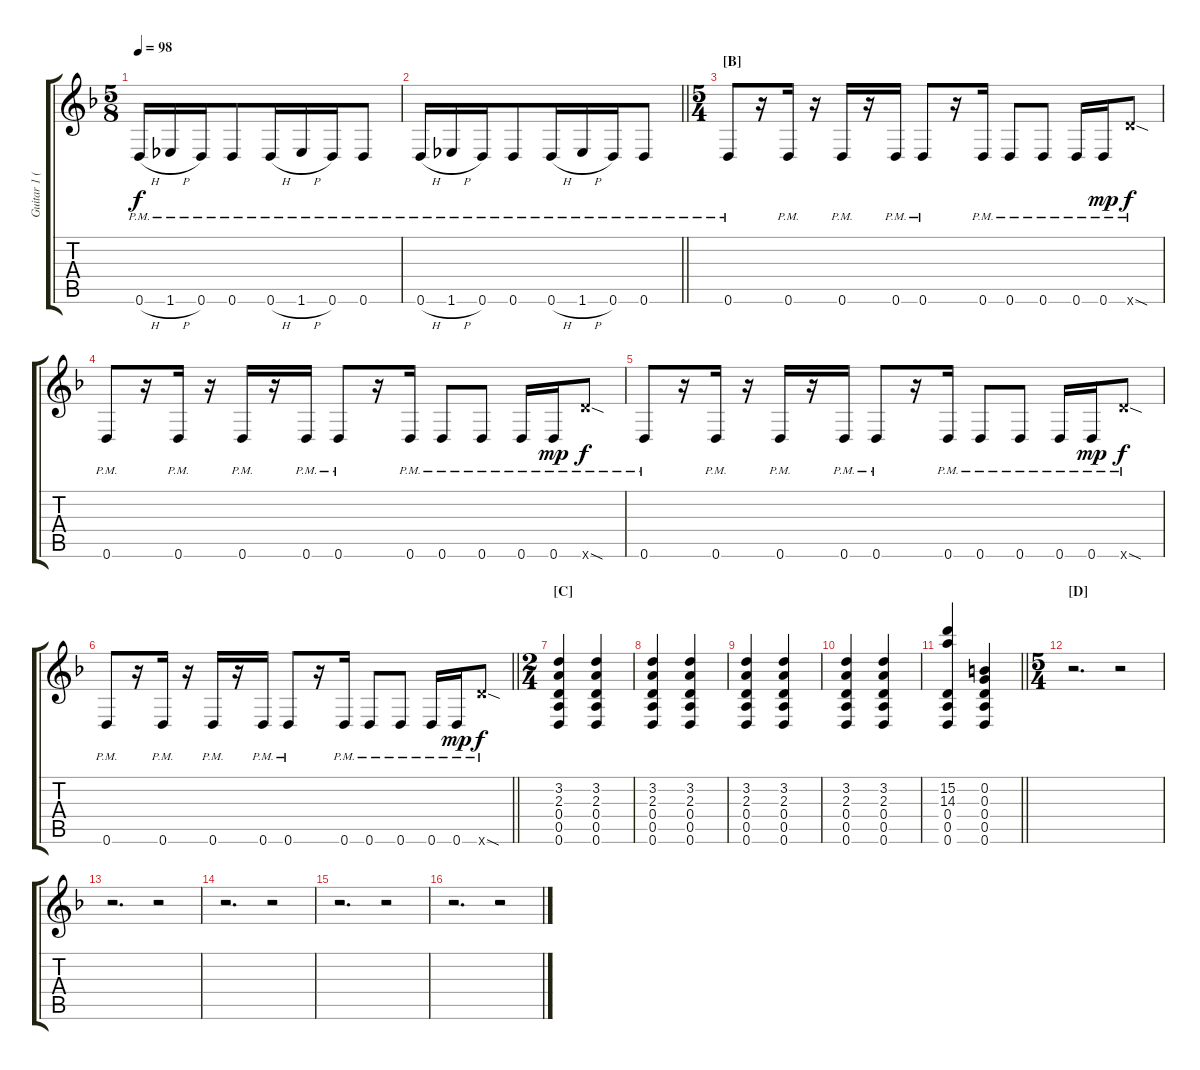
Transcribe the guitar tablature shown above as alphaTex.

\track ("Guitar 1 (left)" "Guitar 1 (") {instrument distortionguitar}
\staff {score tabs}
\tuning (E4 B3 G3 D3 A2 D2) {hide}
\ts (5 8)
\tempo 98
\clef g2
\ks dminor
0.6{h pm}.16{dy f} 1.6{h pm}.16{beam merge} 0.6{pm}.16 0.6{pm}.8 0.6{h pm}.16{beam merge} 1.6{h pm}.16 0.6{pm}.16{beam merge} 0.6{pm}.8 |
\barLineRight lightlight
0.6{h pm}.16 1.6{h pm}.16{beam merge} 0.6{pm}.16 0.6{pm}.8 0.6{h pm}.16{beam merge} 1.6{h pm}.16 0.6{pm}.16{beam merge} 0.6{pm}.8 |
\ts (5 4)
\section ("" "[B]")
0.6{pm}.8{beam merge} r.16 0.6{pm}.16 r.16 0.6{pm}.16 r.16{beam merge} 0.6{pm}.16{beam split} 0.6{pm}.8 r.16 0.6{pm}.16{beam split} 0.6{pm}.8{beam merge} 0.6{pm}.8 0.6{pm}.16 0.6{pm}.16{dy mp beam merge} 12.6{sod pm x}.8{dy f} |
0.6{pm}.8{beam merge} r.16 0.6{pm}.16 r.16 0.6{pm}.16 r.16{beam merge} 0.6{pm}.16{beam split} 0.6{pm}.8 r.16 0.6{pm}.16{beam split} 0.6{pm}.8{beam merge} 0.6{pm}.8 0.6{pm}.16 0.6{pm}.16{dy mp beam merge} 12.6{sod pm x}.8{dy f} |
0.6{pm}.8{beam merge} r.16 0.6{pm}.16 r.16 0.6{pm}.16 r.16{beam merge} 0.6{pm}.16{beam split} 0.6{pm}.8 r.16 0.6{pm}.16{beam split} 0.6{pm}.8{beam merge} 0.6{pm}.8 0.6{pm}.16 0.6{pm}.16{dy mp beam merge} 12.6{sod pm x}.8{dy f} |
\barLineRight lightlight
0.6{pm}.8{beam merge} r.16 0.6{pm}.16 r.16 0.6{pm}.16 r.16{beam merge} 0.6{pm}.16{beam split} 0.6{pm}.8 r.16 0.6{pm}.16{beam split} 0.6{pm}.8{beam merge} 0.6{pm}.8 0.6{pm}.16 0.6{pm}.16{dy mp beam merge} 12.6{sod pm x}.8{dy f} |
\ts (2 4)
\section ("" "[C]")
(3.2 2.3 0.4 0.5 0.6).4 (3.2 2.3 0.4 0.5 0.6).4 |
(3.2 2.3 0.4 0.5 0.6).4 (3.2 2.3 0.4 0.5 0.6).4 |
(3.2 2.3 0.4 0.5 0.6).4 (3.2 2.3 0.4 0.5 0.6).4 |
(3.2 2.3 0.4 0.5 0.6).4 (3.2 2.3 0.4 0.5 0.6).4 |
\barLineRight lightlight
(15.2 14.3 0.4 0.5 0.6).4 (0.2 0.3 0.4 0.5 0.6).4 |
\ts (5 4)
\section ("" "[D]")
r.2{d} r.2 |
r.2{d} r.2 |
r.2{d} r.2 |
r.2{d} r.2 |
r.2{d} r.2
